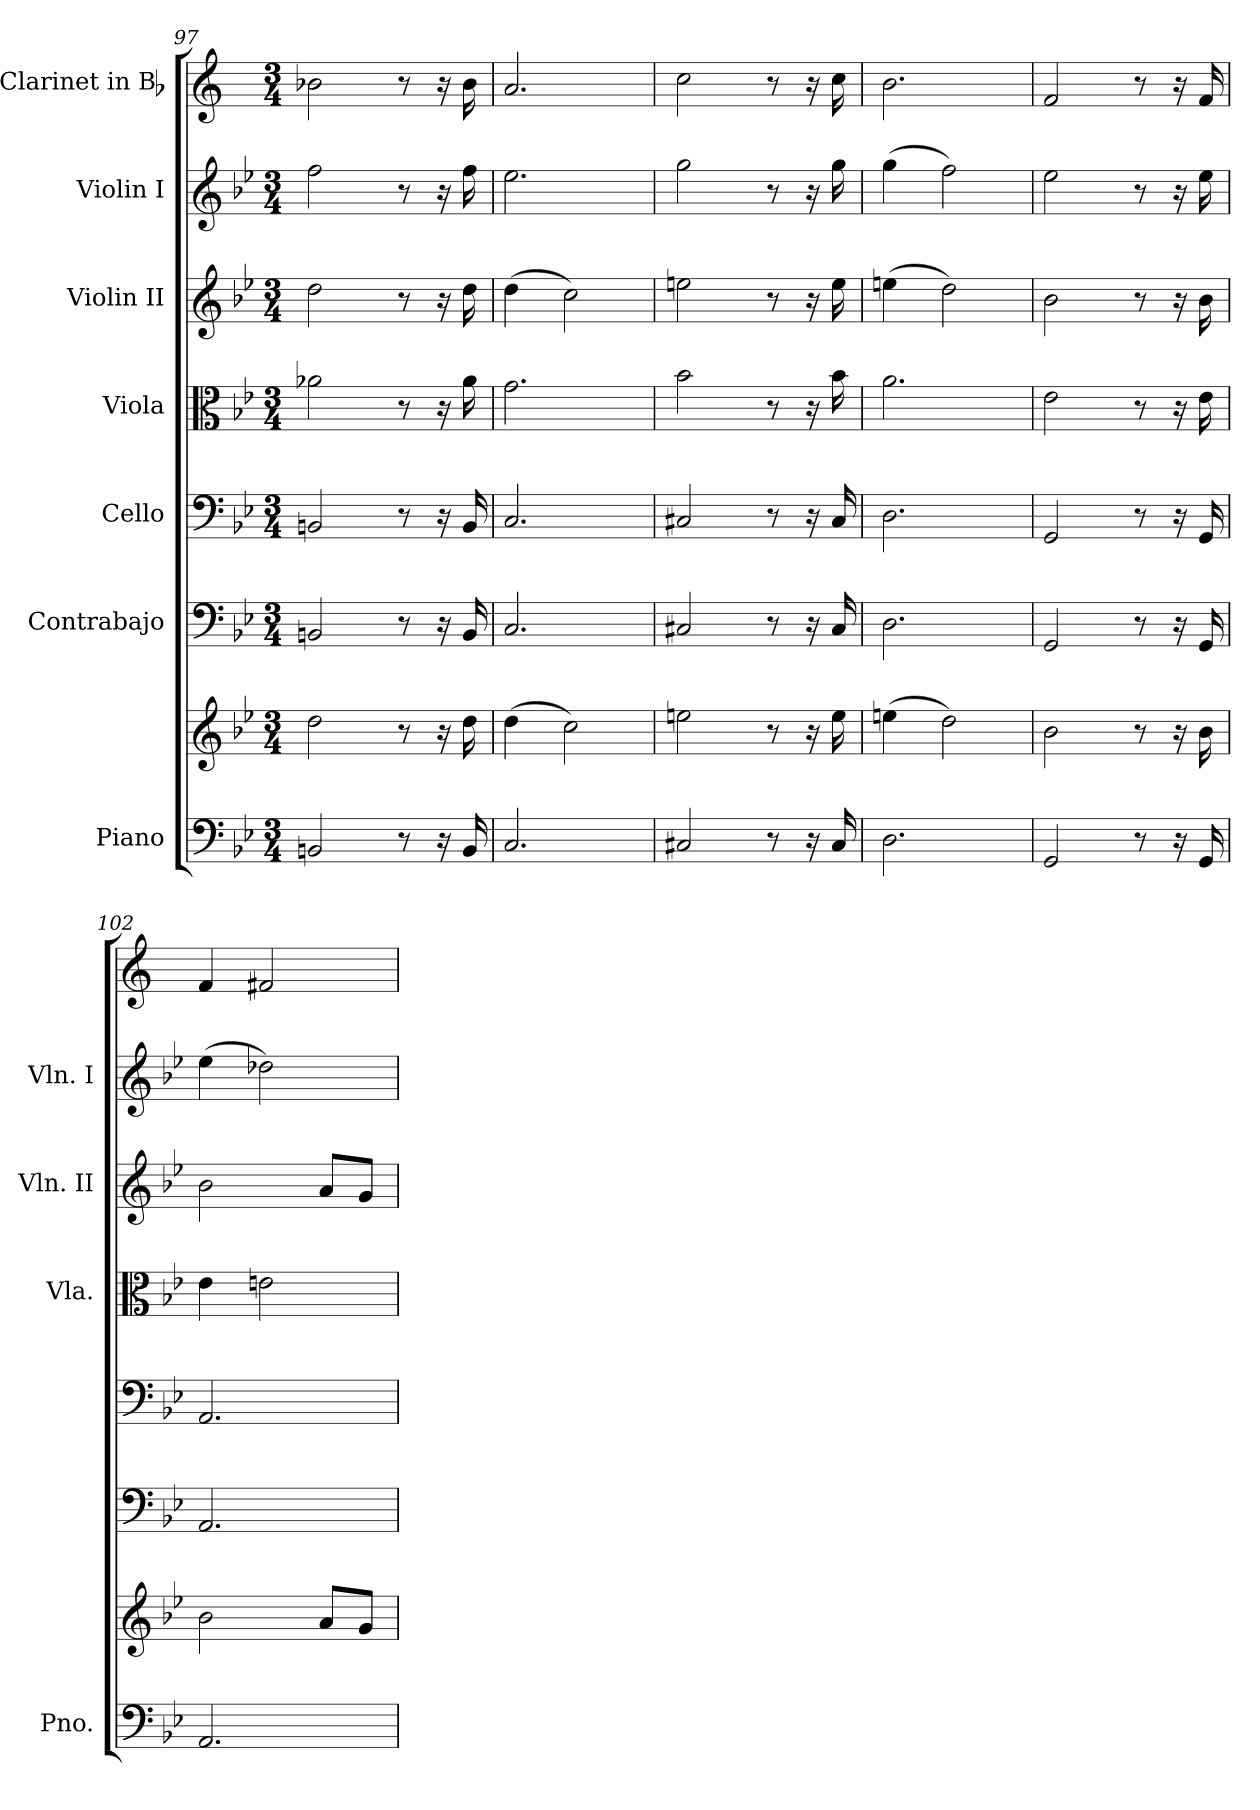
**kern	**kern	**kern	**kern	**kern	**kern	**kern	**kern
*part7	*part7	*part6	*part5	*part4	*part3	*part2	*part1
*staff8	*staff7	*staff6	*staff5	*staff4	*staff3	*staff2	*staff1
*I"Piano	*	*I"Contrabajo	*I"Cello	*I"Viola	*I"Violin II	*I"Violin I	*I"Clarinet in Bb
*I'Pno.	*	*	*	*I'Vla.	*I'Vln. II	*I'Vln. I	*
*clefF4	*clefG2	*clefF4	*clefF4	*clefC3	*clefG2	*clefG2	*clefG2
*	*	*ITrd7c12	*	*	*	*	*ITrd1c2
*k[b-e-]	*k[b-e-]	*k[b-e-]	*k[b-e-]	*k[b-e-]	*k[b-e-]	*k[b-e-]	*k[b-e-]
*M3/4	*M3/4	*M3/4	*M3/4	*M3/4	*M3/4	*M3/4	*M3/4
=97	=97	=97	=97	=97	=97	=97	=97
2BBn/	2dd\	2BBBn/	2BBn/	2a-X\	2dd\	2ff\	2a-X\
8r	8r	8r	8r	8r	8r	8r	8r
16r	16r	16r	16r	16r	16r	16r	16r
16BB/	16dd\	16BBB/	16BB/	16a-\	16dd\	16ff\	16a-\
=98	=98	=98	=98	=98	=98	=98	=98
2.C/	(>4dd\	2.CC/	2.C/	2.g\	(>4dd\	2.ee-\	2.g/
.	2cc\)	.	.	.	2cc\)	.	.
=99	=99	=99	=99	=99	=99	=99	=99
2C#X/	2een\	2CC#X/	2C#X/	2b-\	2een\	2gg\	2b-\
8r	8r	8r	8r	8r	8r	8r	8r
16r	16r	16r	16r	16r	16r	16r	16r
16C#/	16ee\	16CC#/	16C#/	16b-\	16ee\	16gg\	16b-\
=100	=100	=100	=100	=100	=100	=100	=100
2.D\	(>4een\	2.DD\	2.D\	2.a\	(>4een\	(>4gg\	2.a\
.	2dd\)	.	.	.	2dd\)	2ff\)	.
=101	=101	=101	=101	=101	=101	=101	=101
2GG/	2b-\	2GGG/	2GG/	2e-\	2b-\	2ee-\	2e-/
8r	8r	8r	8r	8r	8r	8r	8r
16r	16r	16r	16r	16r	16r	16r	16r
16GG/	16b-\	16GGG/	16GG/	16e-\	16b-\	16ee-\	16e-/
=102	=102	=102	=102	=102	=102	=102	=102
2.AA/	2b-\	2.AAA/	2.AA/	4e-\	2b-\	(>4ee-\	4e-/
.	.	.	.	2en\	.	2dd-X\)	2en/
.	8a/L	.	.	.	8a/L	.	.
.	8g/J	.	.	.	8g/J	.	.
=	=	=	=	=	=	=	=
*-	*-	*-	*-	*-	*-	*-	*-
